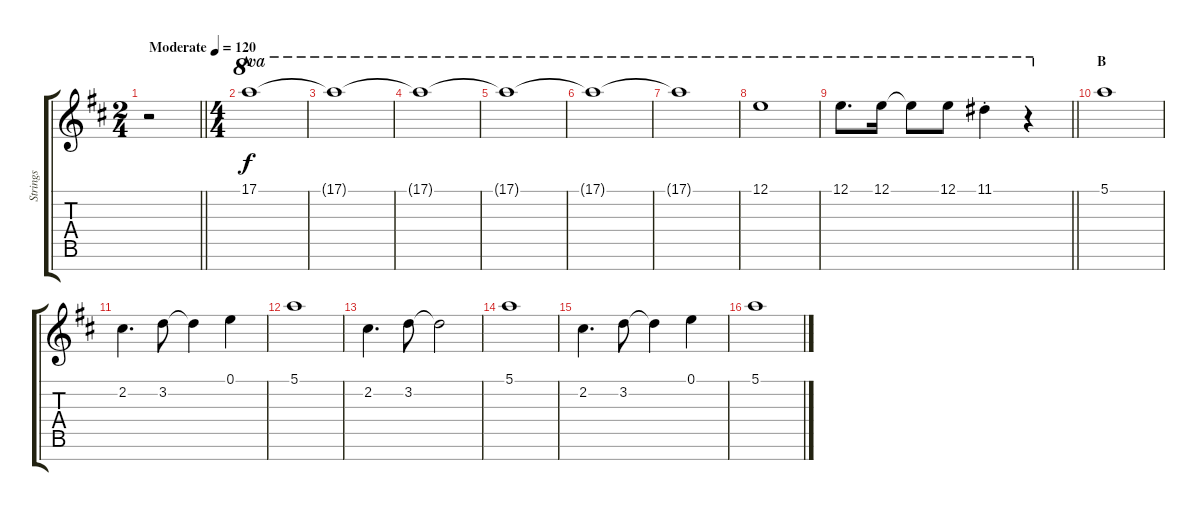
\track ("Strings" "Strings") {instrument stringensemble1}
\staff {score tabs}
\tuning (E5 B4 G4 D4 A3 E3 B2) {hide}
\ts (2 4)
\tempo (120 "Moderate")
\clef g2
\barLineRight lightlight
\ks d
r.2{dy f instrument stringensemble1} |
\ts (4 4)
\section ("" "A")
17.1.1{ot 8va} |
17.1{t}.1{ot 8va} |
17.1{t}.1{ot 8va} |
17.1{t}.1{ot 8va} |
17.1{t}.1{ot 8va} |
17.1{t}.1{ot 8va} |
12.1.1{ot 8va} |
\barLineRight lightlight
12.1.8{d ot 8va} 12.1.16{ot 8va} 12.1{t}.8{ot 8va} 12.1.8{ot 8va} 11.1{st}.4{ot 8va} r.4{ot 8va} |
\section ("" "B")
5.1.1 |
2.2.4{d} 3.2.8 3.2{t}.4 0.1.4 |
5.1.1 |
2.2.4{d} 3.2.8 3.2{t}.2 |
5.1.1 |
2.2.4{d} 3.2.8 3.2{t}.4 0.1.4 |
5.1.1
